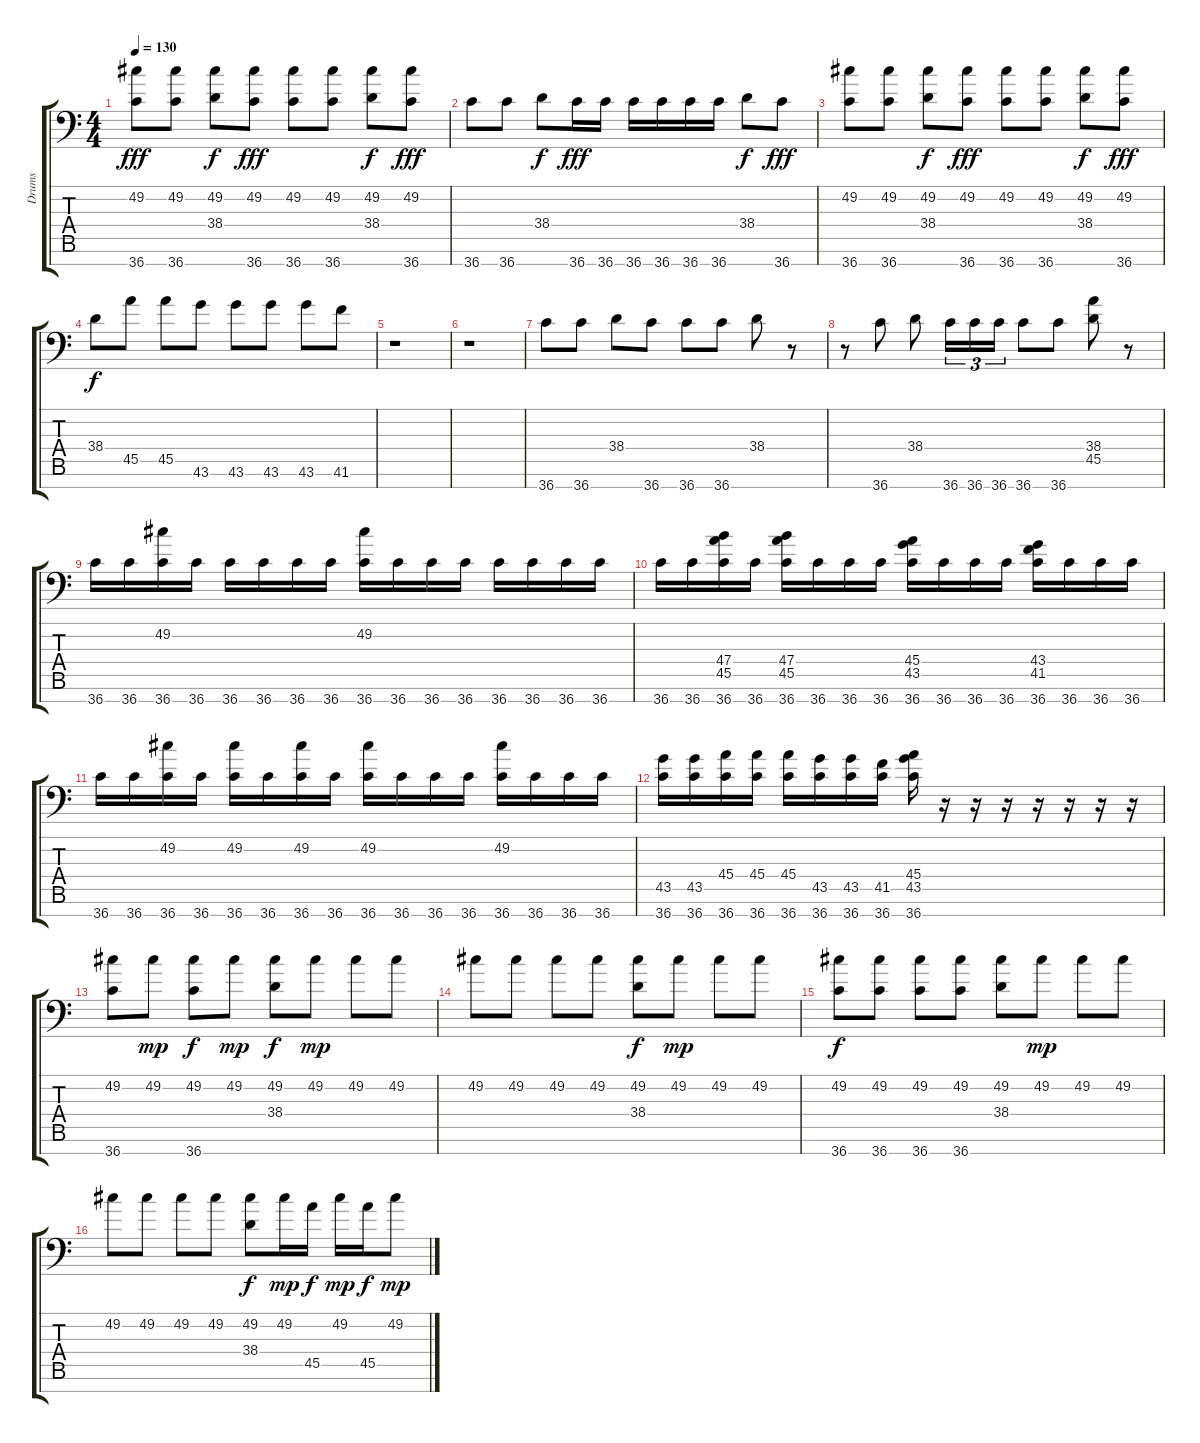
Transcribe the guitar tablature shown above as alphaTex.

\track ("Drums" "Drums") {instrument acousticgrandpiano}
\staff {score tabs}
\tuning (C-1 C-1 C-1 C-1 C-1 C-1 C-1) {hide}
\ts (4 4)
\tempo 130
\clef f4
\ks c
(49.2 36.7).8{dy fff} (49.2 36.7).8 (49.2 38.4).8{dy f} (49.2 36.7).8{dy fff} (49.2 36.7).8 (49.2 36.7).8 (49.2 38.4).8{dy f} (49.2 36.7).8{dy fff} |
36.7.8 36.7.8 38.4.8{dy f} 36.7.16{dy fff} 36.7.16 36.7.16 36.7.16 36.7.16 36.7.16 38.4.8{dy f} 36.7.8{dy fff} |
(49.2 36.7).8 (49.2 36.7).8 (49.2 38.4).8{dy f} (49.2 36.7).8{dy fff} (49.2 36.7).8 (49.2 36.7).8 (49.2 38.4).8{dy f} (49.2 36.7).8{dy fff} |
38.4.8{dy f} 45.5.8 45.5.8 43.6.8 43.6.8 43.6.8 43.6.8 41.6.8 |
r.1 |
r.1 |
36.7.8 36.7.8 38.4.8 36.7.8 36.7.8 36.7.8 38.4.8 r.8 |
r.8 36.7.8 38.4.8 36.7.16{tu (3 2)} 36.7.16{tu (3 2)} 36.7.16{tu (3 2)} 36.7.8 36.7.8 (38.4 45.5).8 r.8 |
36.7.16 36.7.16 (49.2 36.7).16 36.7.16 36.7.16 36.7.16 36.7.16 36.7.16 (49.2 36.7).16 36.7.16 36.7.16 36.7.16 36.7.16 36.7.16 36.7.16 36.7.16 |
36.7.16 36.7.16 (47.4 45.5 36.7).16 36.7.16 (47.4 45.5 36.7).16 36.7.16 36.7.16 36.7.16 (45.4 43.5 36.7).16 36.7.16 36.7.16 36.7.16 (43.4 41.5 36.7).16 36.7.16 36.7.16 36.7.16 |
36.7.16 36.7.16 (49.2 36.7).16 36.7.16 (49.2 36.7).16 36.7.16 (49.2 36.7).16 36.7.16 (49.2 36.7).16 36.7.16 36.7.16 36.7.16 (49.2 36.7).16 36.7.16 36.7.16 36.7.16 |
(43.5 36.7).16 (43.5 36.7).16 (45.4 36.7).16 (45.4 36.7).16 (45.4 36.7).16 (43.5 36.7).16 (43.5 36.7).16 (41.5 36.7).16 (45.4 43.5 36.7).16 r.16 r.16 r.16 r.16 r.16 r.16 r.16 |
(49.2 36.7).8 49.2.8{dy mp} (49.2 36.7).8{dy f} 49.2.8{dy mp} (49.2 38.4).8{dy f} 49.2.8{dy mp} 49.2.8 49.2.8 |
49.2.8 49.2.8 49.2.8 49.2.8 (49.2 38.4).8{dy f} 49.2.8{dy mp} 49.2.8 49.2.8 |
(49.2 36.7).8{dy f} (49.2 36.7).8 (49.2 36.7).8 (49.2 36.7).8 (49.2 38.4).8 49.2.8{dy mp} 49.2.8 49.2.8 |
49.2.8 49.2.8 49.2.8 49.2.8 (49.2 38.4).8{dy f} 49.2.16{dy mp} 45.5.16{dy f} 49.2.16{dy mp} 45.5.16{dy f} 49.2.8{dy mp}
